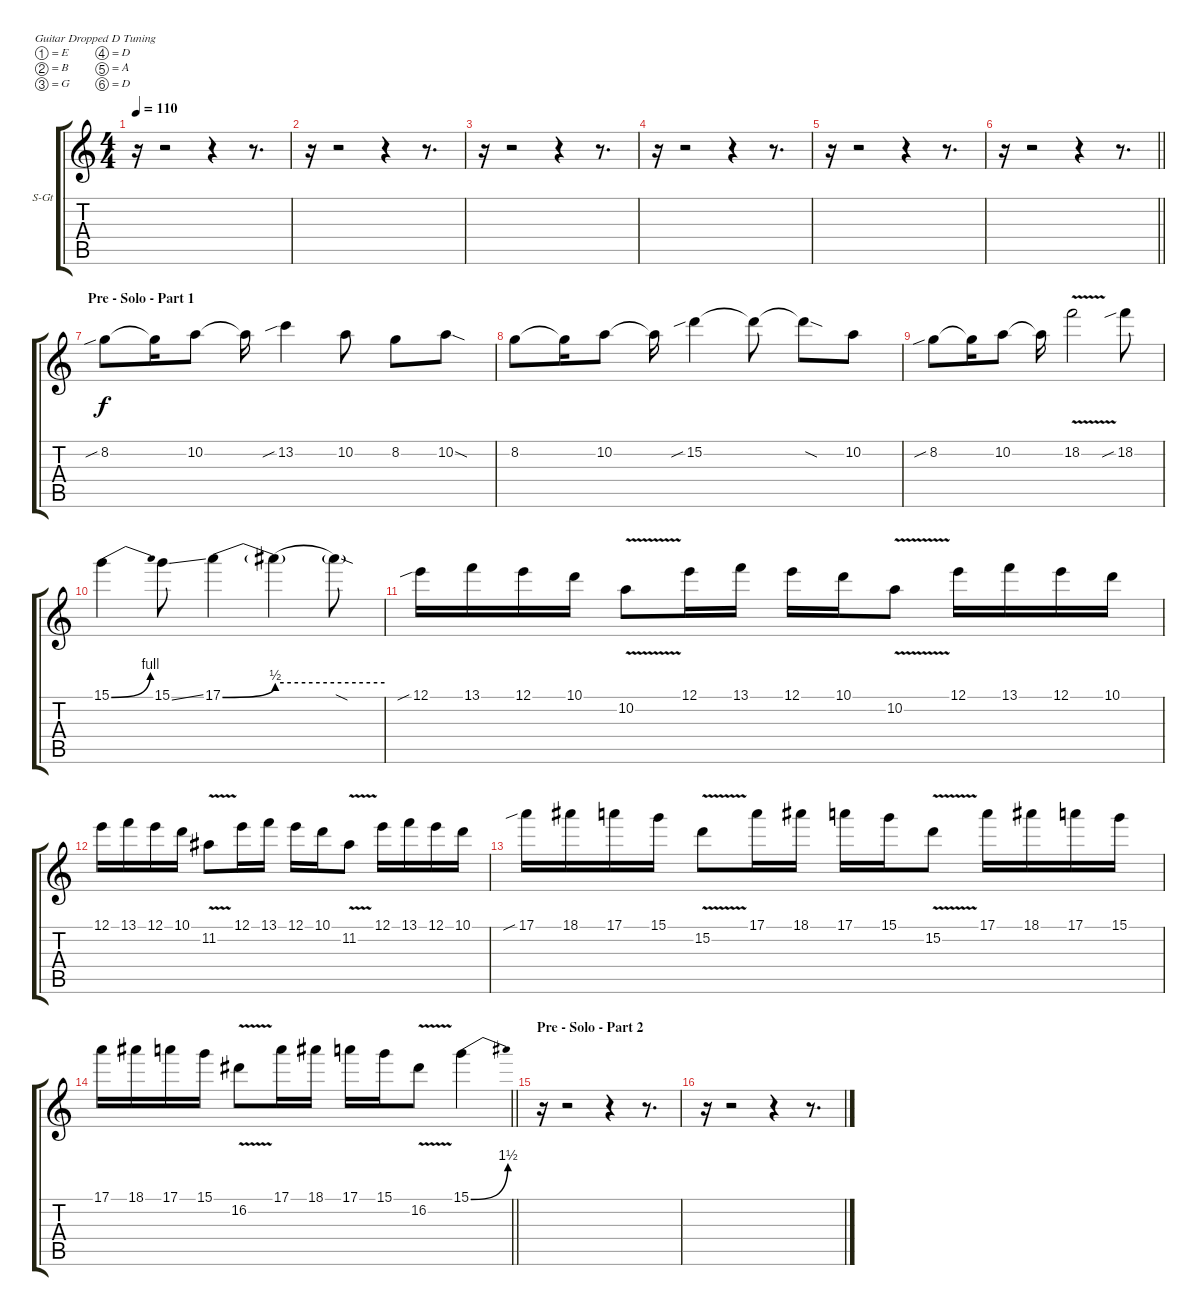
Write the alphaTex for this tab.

\bracketExtendMode groupsimilarinstruments
\firstSystemTrackNameOrientation horizontal
\otherSystemsTrackNameOrientation horizontal
\track ("  Orchestra String 2" "S-Gt") {instrument stringensemble1}
\staff {score tabs}
\tuning (E4 B3 G3 D3 A2 D2)
\displaytranspose 12
\ts (4 4)
\tempo 110
\clef g2
\ks c
r.16{dy f} r.2 r.4 r.8{d} |
r.16 r.2 r.4 r.8{d} |
r.16 r.2 r.4 r.8{d} |
r.16 r.2 r.4 r.8{d} |
r.16 r.2 r.4 r.8{d} |
\barLineRight lightlight
r.16 r.2 r.4 r.8{d} |
\section ("" "Pre - Solo - Part 1")
8.2{sib}.8 8.2{t}.16 10.2.8 10.2{t}.16 13.2{sib}.4 10.2.8 8.2.8 10.2{sod}.8 |
8.2.8 8.2{t}.16 10.2.8 10.2{t}.16 15.2{sib}.4 15.2{t}.8 15.2{sod t}.8 10.2.8 |
8.2{sib}.8 8.2{t}.16 10.2.8 10.2{t}.16 18.2{v}.2 18.2{sib}.8 |
15.1{be (bend 0 0 60 4)}.4 15.1{ss}.8 17.1{be (bend 0 0 60 2)}.4 17.1{be (hold 0 2 60 2) t}.4 17.1{sod t}.8 |
12.1{sib}.16 13.1.16 12.1.16 10.1.16 10.2{v}.8 12.1.16 13.1.16 12.1.16 10.1.16 10.2{v}.8 12.1.16 13.1.16 12.1.16 10.1.16 |
12.1.16 13.1.16 12.1.16 10.1.16 11.2{v}.8 12.1.16 13.1.16 12.1.16 10.1.16 11.2{v}.8 12.1.16 13.1.16 12.1.16 10.1.16 |
17.1{sib}.16 18.1.16 17.1.16 15.1.16 15.2{v}.8 17.1.16 18.1.16 17.1.16 15.1.16 15.2{v}.8 17.1.16 18.1.16 17.1.16 15.1.16 |
\barLineRight lightlight
17.1.16 18.1.16 17.1.16 15.1.16 16.2{v}.8 17.1.16 18.1.16 17.1.16 15.1.16 16.2{v}.8 15.1{be (bend 0 0 60 6)}.4 |
\section ("" "Pre - Solo - Part 2")
r.16 r.2 r.4 r.8{d} |
r.16 r.2 r.4 r.8{d}
